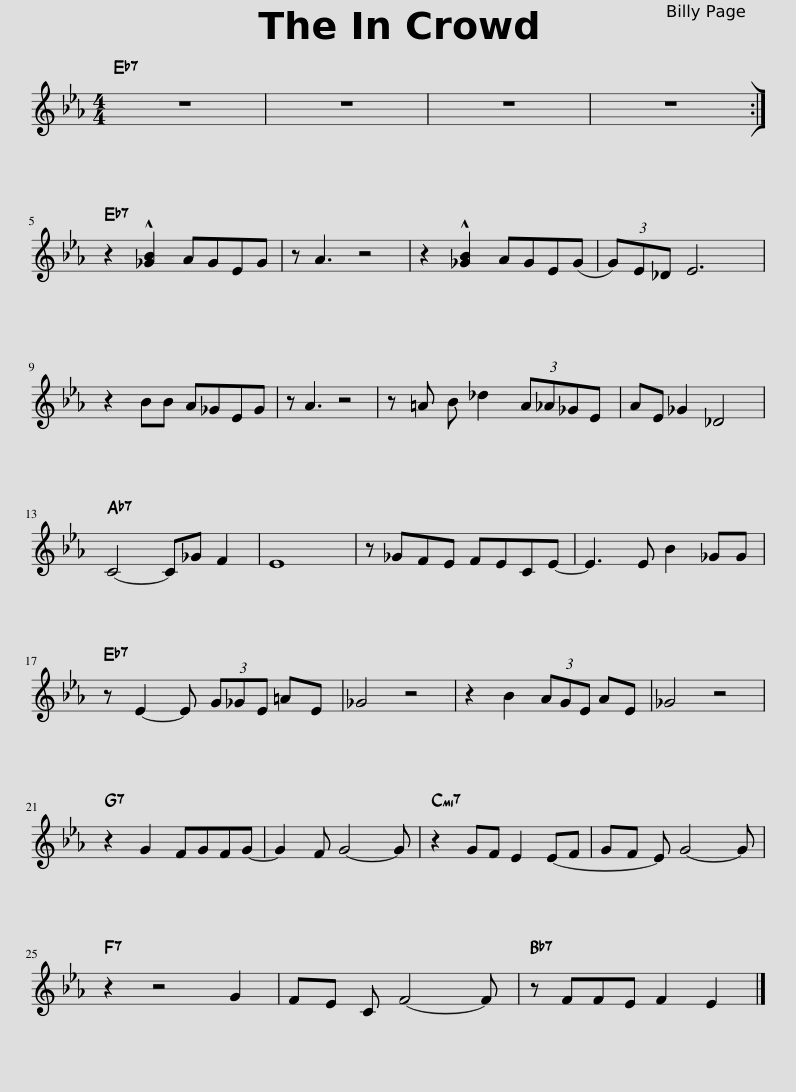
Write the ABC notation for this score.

X:1
L:1/8
M:4/4
I:linebreak $
K:Eb
V:1 treble
V:1
 z8 | z8 | z8 | z8 :|$ z2 !^![_GB]2 AGEG | %5
 z A3 z4 | z2 !^![_GB]2 AGE(G | (3G)E_D E6 |$ z2 BB A_GEG | z A3 z4 | %10
 z =A B _d2 (3A_A_GE | AE _G2 _D4 |$ C4- C_G F2 | E8 | z _GFE FECE- | %15
 E3 E B2 _GG |$ z E2- E (3G_GE =AE | _G4 z4 | z2 B2 (3AGE AE | _G4 z4 |$ %20
 z2 G2 FGFG- | G2 F G4- G | z2 GF E2 E-F | GF E G4- G |$ z2 z4 G2 | %25
 FE C F4- F | z FFE F2 E2 |] %27
